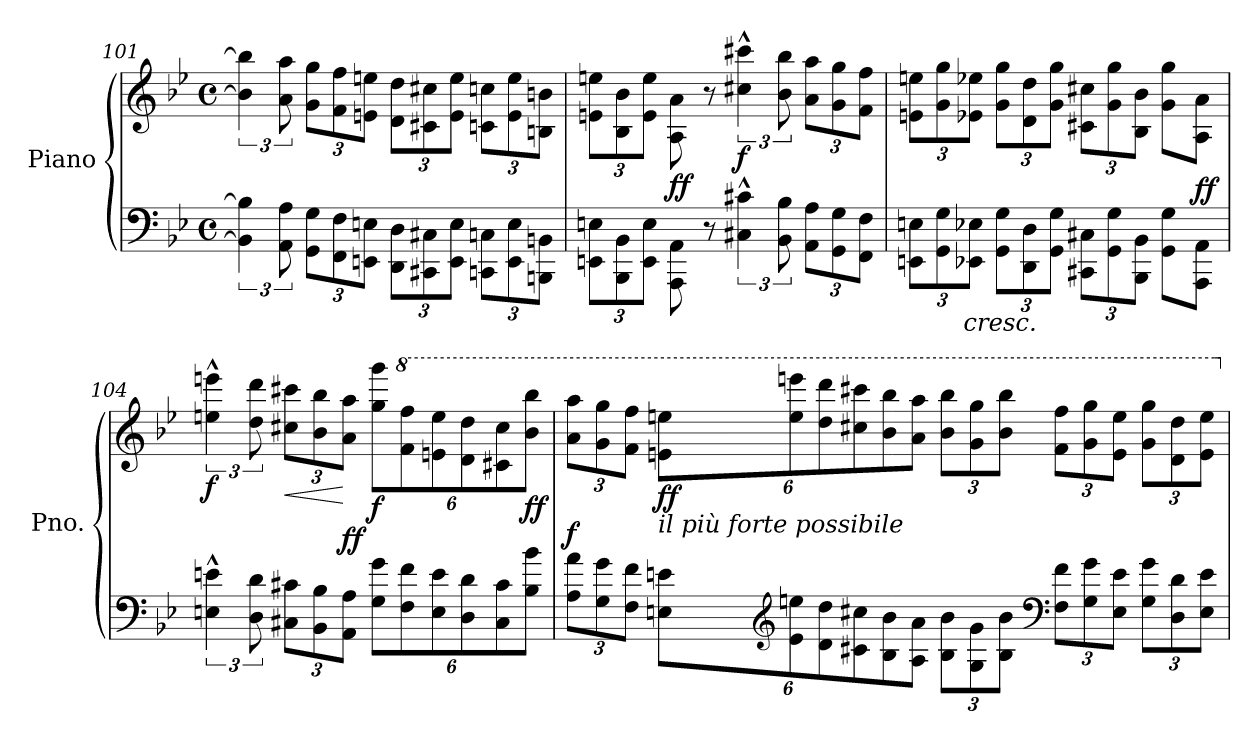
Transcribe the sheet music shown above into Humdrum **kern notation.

**kern	**kern	**dynam
*part1	*part1	*part1
*staff2	*staff1	*staff1/2
*I"Piano	*	*
*I'Pno.	*	*
!!LO:PB:g=z
*clefF4	*clefG2	*
*k[b-e-]	*k[b-e-]	*
*M4/4	*M4/4	*
*met(c)	*met(c)	*
=101	=101	=101
6BB-\] 6B-\]	6b-\] 6bb-\]	.
*	*MM130	*
12AA\ 12A\	12a\ 12aa\	.
*Xbrackettup	*Xbrackettup	*
12GG\ 12G\L	12g\ 12gg\L	.
12FF\ 12F\	12f\ 12ff\	.
12EEn\ 12En\J	12en\ 12een\J	.
*brackettup	*brackettup	*
12DD\ 12D\L	12d\ 12dd\L	.
12CC#X\ 12C#X\	12c#X\ 12cc#X\	.
12EE\ 12E\J	12e\ 12ee\J	.
12CCn\ 12Cn\L	12cn\ 12ccn\L	.
12EE\ 12E\	12e\ 12ee\	.
12BBBn\ 12BBn\J	12Bn\ 12bn\J	.
=102	=102	=102
12EEn\ 12En\L	12en\ 12een\L	.
12BBB-\ 12BB-\	12B-\ 12b-\	.
12EE\ 12E\J	12e\ 12ee\J	.
!	!	!LO:DY:b
8AAA\ 8AA\	8A\ 8a\	ff
8r	8r	.
*	*MM80	*
!	!	!LO:DY:b
6C#X\^^ 6c#X\^^	6cc#X\^^ 6ccc#X\^^	f
*	*MM130	*
12BB-\ 12B-\	12b-\ 12bb-\	.
*Xbrackettup	*Xbrackettup	*
12AA\ 12A\L	12a\ 12aa\L	.
12GG\ 12G\	12g\ 12gg\	.
12FF\ 12F\J	12f\ 12ff\J	.
=103	=103	=103
12EEn\ 12En\L	12en\ 12een\L	.
12GG\ 12G\	12g\ 12gg\	.
!	!	!LO:HP:b=2
12EE-X\ 12E-X\J	12e-X\ 12ee-X\J	<
12GG\ 12G\L	12g\ 12gg\L	.
12DD\ 12D\	12d\ 12dd\	.
12GG\ 12G\J	12g\ 12gg\J	.
12CC#X\ 12C#X\L	12c#X\ 12cc#X\L	.
12GG\ 12G\	12g\ 12gg\	.
12BBB-\ 12BB-\J	12B-\ 12b-\J	.
8GG\ 8G\L	8g\ 8gg\L	.
*	*MM60	*
!	!	!LO:DY:a=2
8AAA\ 8AA\J	8A\ 8a\J	ff
!!LO:LB:g=z
=104	=104	=104
*brackettup	*brackettup	*
*	*MM80	*
!	!	!LO:DY:b
6En\^^ 6en\^^	6een\^^ 6eeen\^^	f
*	*MM130	*
12D\ 12d\	12dd\ 12ddd\	.
*Xbrackettup	*Xbrackettup	*
!	!	!LO:HP:b
12C#X\ 12c#X\L	12cc#X\ 12ccc#X\L	<
12BB-\ 12B-\	12b-\ 12bb-\	.
!	!	!LO:DY:n=1:a=2
12AA\ 12A\J	12a\ 12aa\J	[ ff
!	!	!LO:DY:n=2:b
12G\ 12g\L	12gg\ 12ggg\L	f
*	*8va	*
12F\ 12f\	12ff\ 12fff\	.
12E\ 12e\	12ee\ 12eee\	.
12D\ 12d\	12dd\ 12ddd\	.
12C#\ 12c#\	12cc#\ 12ccc#i\	.
*	*MM100	*
!	!	!LO:DY:n=3:b
12B-\ 12b-\J	12bb-\ 12bbb-\J	[ ff
=105	=105	=105
*	*MM130	*
!	!	!LO:DY:a=2
12A\ 12a\L	12aa\ 12aaa\L	f
12G\ 12g\	12gg\ 12ggg\	.
12F\ 12f\J	12ff\ 12fff\J	.
!	!LO:TX:b:i:t=il più forte possibile	!
!	!	!LO:DY:b
12En\ 12en\L	12een\ 12eeen\L	ff
*clefG2	*	*
*	*MM100	*
12e\ 12een\	12eee\ 12eeeen\	.
*	*MM130	*
12d\ 12dd\	12ddd\ 12dddd\	.
12c#X\ 12cc#X\	12ccc#X\ 12cccc#X\	.
12B-\ 12b-\	12bb-\ 12bbb-\	.
12A\ 12a\J	12aa\ 12aaa\J	.
12B-\ 12b-\L	12bb-\ 12bbb-\L	.
12G\ 12g\	12gg\ 12ggg\	.
12B-\ 12b-\J	12bb-\ 12bbb-\J	.
*clefF4	*	*
12F\ 12f\L	12ff\ 12fff\L	.
12G\ 12g\	12gg\ 12ggg\	.
12E\ 12e\J	12ee\ 12eee\J	.
12G\ 12g\L	12gg\ 12ggg\L	.
12D\ 12d\	12dd\ 12ddd\	.
12E\ 12e\J	12ee\ 12eee\J	.
*	*X8va	*
=	=	=
*-	*-	*-
